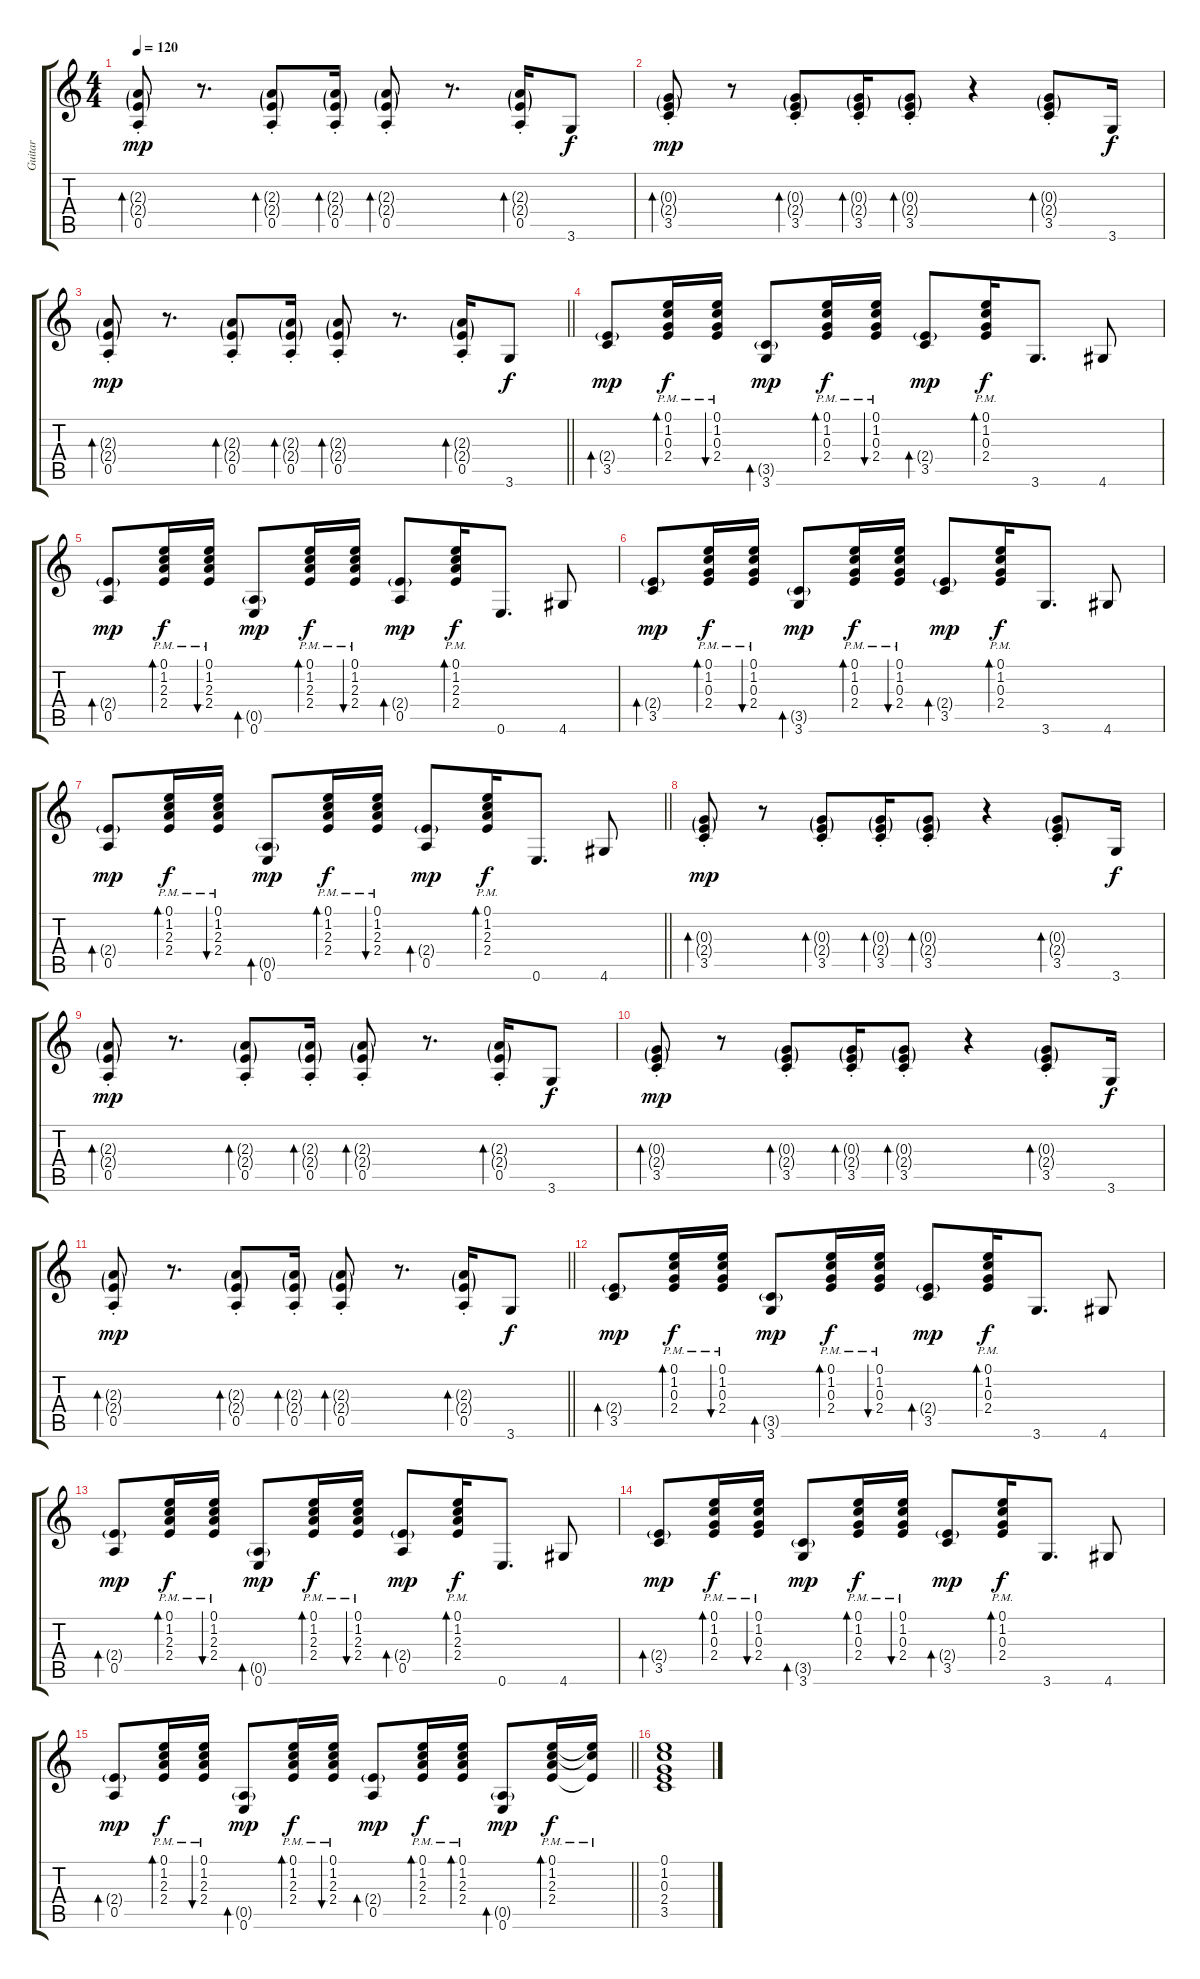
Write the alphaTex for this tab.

\track ("Guitar" "Guitar") {instrument acousticguitarnylon}
\staff {score tabs}
\tuning (E4 B3 G3 D3 A2 E2) {hide}
\ts (4 4)
\tempo 120
\clef g2
\ks c
(2.3{g} 2.4{g st} 0.5).8{bd 60 dy mp} r.8{d} (2.3{g} 2.4{g st} 0.5).8{bd 60} (2.3{g} 2.4{g st} 0.5).16{bd 60} (2.3{g} 2.4{g st} 0.5).8{bd 60} r.8{d} (2.3{g} 2.4{g st} 0.5).16{bd 60} 3.6.8{dy f} |
(0.3{g} 2.4{g st} 3.5).8{bd 60 dy mp} r.8 (0.3{g} 2.4{g st} 3.5).8{bd 60} (0.3{g} 2.4{g st} 3.5).16{bd 60} (0.3{g} 2.4{g st} 3.5).8{bd 60} r.4 (0.3{g} 2.4{g st} 3.5).8{bd 60} 3.6.16{dy f} |
\barLineRight lightlight
(2.3{g} 2.4{g st} 0.5).8{bd 60 dy mp} r.8{d} (2.3{g} 2.4{g st} 0.5).8{bd 60} (2.3{g} 2.4{g st} 0.5).16{bd 60} (2.3{g} 2.4{g st} 0.5).8{bd 60} r.8{d} (2.3{g} 2.4{g st} 0.5).16{bd 60} 3.6.8{dy f} |
(2.4{g} 3.5).8{bd 60 dy mp} (0.1{pm} 1.2{pm} 0.3{pm} 2.4{pm}).16{bd 60 dy f} (0.1{pm} 1.2{pm} 0.3{pm} 2.4{pm}).16{bu 60} (3.5{g} 3.6).8{bd 60 dy mp} (0.1{pm} 1.2{pm} 0.3{pm} 2.4{pm}).16{bd 60 dy f} (0.1{pm} 1.2{pm} 0.3{pm} 2.4{pm}).16{bu 60} (2.4{g} 3.5).8{bd 60 dy mp} (0.1{pm} 1.2{pm} 0.3{pm} 2.4{pm}).16{bd 60 dy f} 3.6.8{d} 4.6.8 |
(2.4{g} 0.5).8{bd 60 dy mp} (0.1{pm} 1.2{pm} 2.3{pm} 2.4{pm}).16{bd 60 dy f} (0.1{pm} 1.2{pm} 2.3{pm} 2.4{pm}).16{bu 60} (0.5{g} 0.6).8{bd 60 dy mp} (0.1{pm} 1.2{pm} 2.3{pm} 2.4{pm}).16{bd 60 dy f} (0.1{pm} 1.2{pm} 2.3{pm} 2.4{pm}).16{bu 60} (2.4{g} 0.5).8{bd 60 dy mp} (0.1{pm} 1.2{pm} 2.3{pm} 2.4{pm}).16{bd 60 dy f} 0.6.8{d} 4.6.8 |
(2.4{g} 3.5).8{bd 60 dy mp} (0.1{pm} 1.2{pm} 0.3{pm} 2.4{pm}).16{bd 60 dy f} (0.1{pm} 1.2{pm} 0.3{pm} 2.4{pm}).16{bu 60} (3.5{g} 3.6).8{bd 60 dy mp} (0.1{pm} 1.2{pm} 0.3{pm} 2.4{pm}).16{bd 60 dy f} (0.1{pm} 1.2{pm} 0.3{pm} 2.4{pm}).16{bu 60} (2.4{g} 3.5).8{bd 60 dy mp} (0.1{pm} 1.2{pm} 0.3{pm} 2.4{pm}).16{bd 60 dy f} 3.6.8{d} 4.6.8 |
\barLineRight lightlight
(2.4{g} 0.5).8{bd 60 dy mp} (0.1{pm} 1.2{pm} 2.3{pm} 2.4{pm}).16{bd 60 dy f} (0.1{pm} 1.2{pm} 2.3{pm} 2.4{pm}).16{bu 60} (0.5{g} 0.6).8{bd 60 dy mp} (0.1{pm} 1.2{pm} 2.3{pm} 2.4{pm}).16{bd 60 dy f} (0.1{pm} 1.2{pm} 2.3{pm} 2.4{pm}).16{bu 60} (2.4{g} 0.5).8{bd 60 dy mp} (0.1{pm} 1.2{pm} 2.3{pm} 2.4{pm}).16{bd 60 dy f} 0.6.8{d} 4.6.8 |
(0.3{g} 2.4{g st} 3.5).8{bd 60 dy mp} r.8 (0.3{g} 2.4{g st} 3.5).8{bd 60} (0.3{g} 2.4{g st} 3.5).16{bd 60} (0.3{g} 2.4{g st} 3.5).8{bd 60} r.4 (0.3{g} 2.4{g st} 3.5).8{bd 60} 3.6.16{dy f} |
(2.3{g} 2.4{g st} 0.5).8{bd 60 dy mp} r.8{d} (2.3{g} 2.4{g st} 0.5).8{bd 60} (2.3{g} 2.4{g st} 0.5).16{bd 60} (2.3{g} 2.4{g st} 0.5).8{bd 60} r.8{d} (2.3{g} 2.4{g st} 0.5).16{bd 60} 3.6.8{dy f} |
(0.3{g} 2.4{g st} 3.5).8{bd 60 dy mp} r.8 (0.3{g} 2.4{g st} 3.5).8{bd 60} (0.3{g} 2.4{g st} 3.5).16{bd 60} (0.3{g} 2.4{g st} 3.5).8{bd 60} r.4 (0.3{g} 2.4{g st} 3.5).8{bd 60} 3.6.16{dy f} |
\barLineRight lightlight
(2.3{g} 2.4{g st} 0.5).8{bd 60 dy mp} r.8{d} (2.3{g} 2.4{g st} 0.5).8{bd 60} (2.3{g} 2.4{g st} 0.5).16{bd 60} (2.3{g} 2.4{g st} 0.5).8{bd 60} r.8{d} (2.3{g} 2.4{g st} 0.5).16{bd 60} 3.6.8{dy f} |
(2.4{g} 3.5).8{bd 60 dy mp} (0.1{pm} 1.2{pm} 0.3{pm} 2.4{pm}).16{bd 60 dy f} (0.1{pm} 1.2{pm} 0.3{pm} 2.4{pm}).16{bu 60} (3.5{g} 3.6).8{bd 60 dy mp} (0.1{pm} 1.2{pm} 0.3{pm} 2.4{pm}).16{bd 60 dy f} (0.1{pm} 1.2{pm} 0.3{pm} 2.4{pm}).16{bu 60} (2.4{g} 3.5).8{bd 60 dy mp} (0.1{pm} 1.2{pm} 0.3{pm} 2.4{pm}).16{bd 60 dy f} 3.6.8{d} 4.6.8 |
(2.4{g} 0.5).8{bd 60 dy mp} (0.1{pm} 1.2{pm} 2.3{pm} 2.4{pm}).16{bd 60 dy f} (0.1{pm} 1.2{pm} 2.3{pm} 2.4{pm}).16{bu 60} (0.5{g} 0.6).8{bd 60 dy mp} (0.1{pm} 1.2{pm} 2.3{pm} 2.4{pm}).16{bd 60 dy f} (0.1{pm} 1.2{pm} 2.3{pm} 2.4{pm}).16{bu 60} (2.4{g} 0.5).8{bd 60 dy mp} (0.1{pm} 1.2{pm} 2.3{pm} 2.4{pm}).16{bd 60 dy f} 0.6.8{d} 4.6.8 |
(2.4{g} 3.5).8{bd 60 dy mp} (0.1{pm} 1.2{pm} 0.3{pm} 2.4{pm}).16{bd 60 dy f} (0.1{pm} 1.2{pm} 0.3{pm} 2.4{pm}).16{bu 60} (3.5{g} 3.6).8{bd 60 dy mp} (0.1{pm} 1.2{pm} 0.3{pm} 2.4{pm}).16{bd 60 dy f} (0.1{pm} 1.2{pm} 0.3{pm} 2.4{pm}).16{bu 60} (2.4{g} 3.5).8{bd 60 dy mp} (0.1{pm} 1.2{pm} 0.3{pm} 2.4{pm}).16{bd 60 dy f} 3.6.8{d} 4.6.8 |
\barLineRight lightlight
(2.4{g} 0.5).8{bd 60 dy mp} (0.1{pm} 1.2{pm} 2.3{pm} 2.4{pm}).16{bd 60 dy f} (0.1{pm} 1.2{pm} 2.3{pm} 2.4{pm}).16{bu 60} (0.5{g} 0.6).8{bd 60 dy mp} (0.1{pm} 1.2{pm} 2.3{pm} 2.4{pm}).16{bd 60 dy f} (0.1{pm} 1.2{pm} 2.3{pm} 2.4{pm}).16{bu 60} (2.4{g} 0.5).8{bd 60 dy mp} (0.1{pm} 1.2{pm} 2.3{pm} 2.4{pm}).16{bd 60 dy f} (0.1{pm} 1.2{pm} 2.3{pm} 2.4{pm}).16{bd 60} (0.5{g} 0.6).8{bd 60 dy mp} (0.1{pm} 1.2{pm} 2.3{pm} 2.4{pm}).16{bd 60 dy f} (0.1{pm t} 1.2{pm t} 2.4{pm t}).16 |
(0.1 1.2 0.3 2.4 3.5).1
